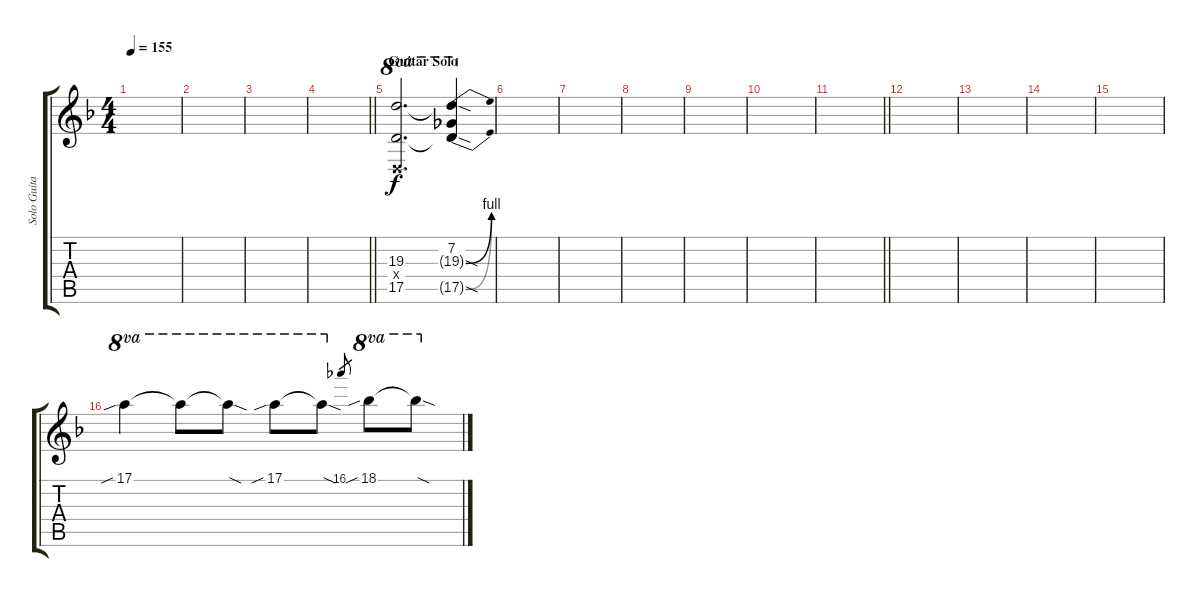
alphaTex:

\track ("Solo Guitar 2" "Solo Guita") {instrument distortionguitar}
\staff {score tabs}
\tuning (E4 B3 G3 D3 A2 D2) {hide}
\ts (4 4)
\tempo 155
\clef g2
\ks f
|
|
|
\barLineRight lightlight
|
\section ("" "Guitar Solo")
(19.3 0.4{x} 17.5).2{d ot 8va} (7.2 19.3{be (bend 0 0 60 4) sod t} 17.5{be (bend 0 0 60 4) sod t}).4{ot 8va} |
|
|
|
|
|
\barLineRight lightlight
|
|
|
|
|
17.1{sib}.4{ot 8va} 17.1{t}.8{ot 8va} 17.1{sod t}.8{ot 8va} 17.1{sib}.8{ot 8va} 17.1{sod t}.8{ot 8va} 16.1.8{gr} 18.1{sib}.8{ot 8va} 18.1{sod t}.8{ot 8va}
